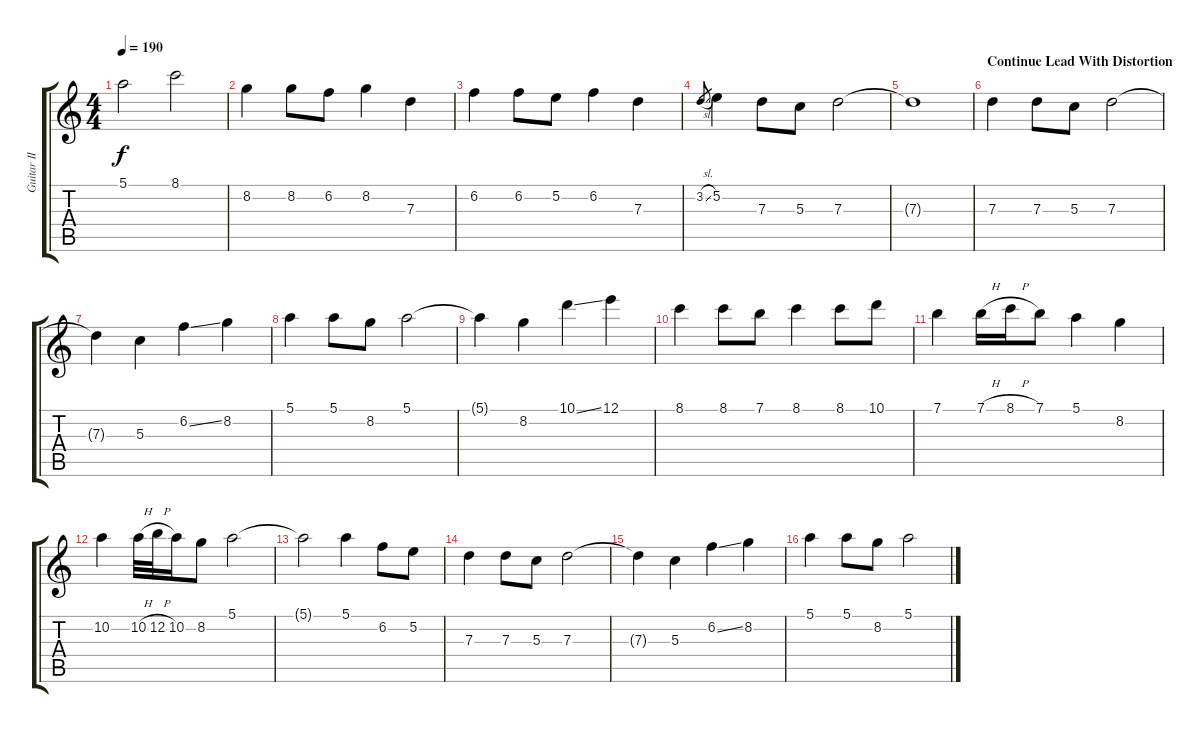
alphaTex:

\track ("Guitar II" "Guitar II") {instrument distortionguitar}
\staff {score tabs}
\tuning (E4 B3 G3 D3 A2 E2) {hide}
\ts (4 4)
\tempo 190
\clef g2
\ks c
5.1{t}.2{dy f} 8.1.2 |
8.2.4 8.2.8 6.2.8 8.2.4 7.3.4 |
6.2.4 6.2.8 5.2.8 6.2.4 7.3.4 |
3.2{sl}.8{gr} 5.2.4 7.3.8 5.3.8 7.3.2 |
7.3{t}.1{instrument distortionguitar} |
\section ("" "Continue Lead With Distortion")
7.3.4 7.3.8 5.3.8 7.3.2 |
7.3{t}.4 5.3.4 6.2{ss}.4 8.2.4 |
5.1.4 5.1.8 8.2.8 5.1.2 |
5.1{t}.4 8.2.4 10.1{ss}.4 12.1.4 |
8.1.4 8.1.8 7.1.8 8.1.4 8.1.8 10.1.8 |
7.1.4 7.1{h}.16 8.1{h}.16 7.1.8 5.1.4 8.2.4 |
10.2.4 10.2{h}.32 12.2{h}.32 10.2.16 8.2.8 5.1.2 |
5.1{t}.2 5.1.4 6.2.8 5.2.8 |
7.3.4 7.3.8 5.3.8 7.3.2 |
7.3{t}.4 5.3.4 6.2{ss}.4 8.2.4 |
5.1.4 5.1.8 8.2.8 5.1.2
